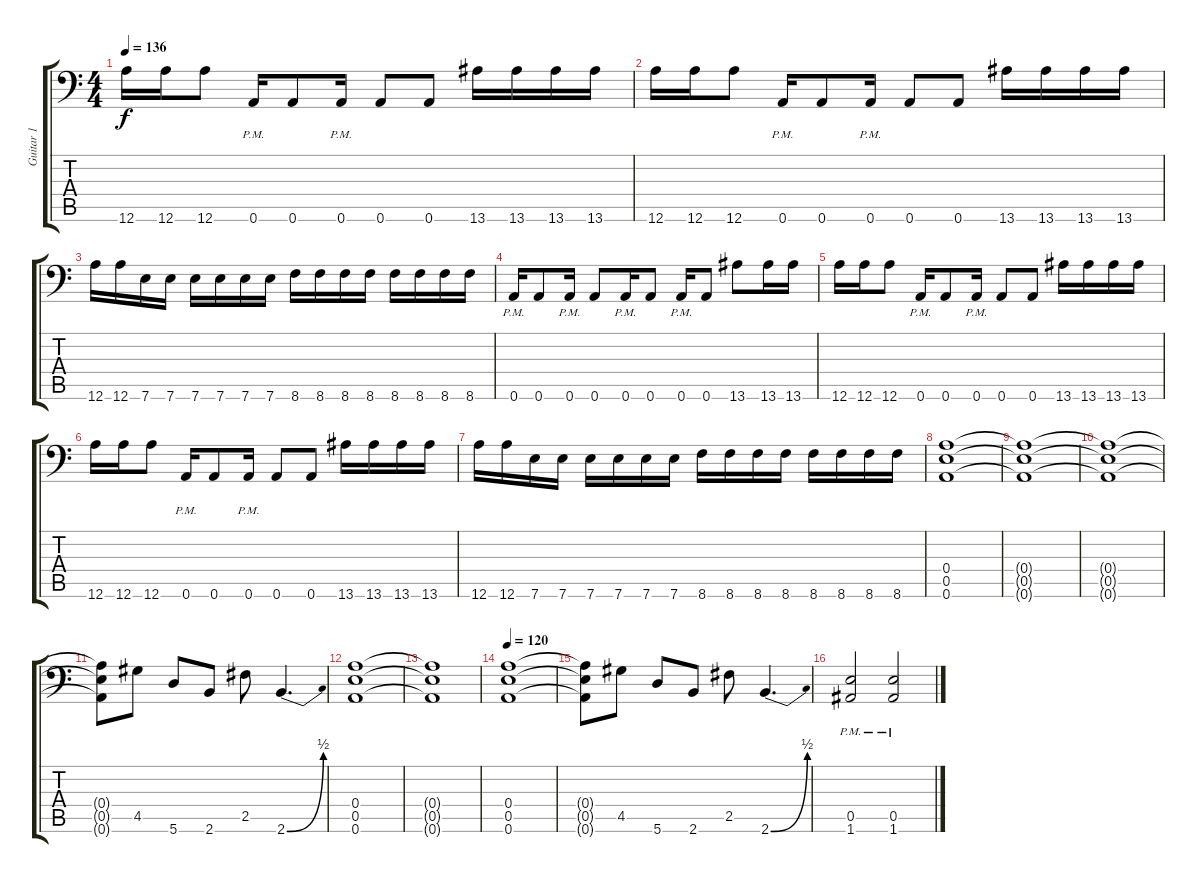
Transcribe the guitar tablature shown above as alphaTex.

\track ("Guitar 1" "Guitar 1") {instrument distortionguitar}
\staff {score tabs}
\tuning (B3 Gb3 D3 A2 E2 A1) {hide}
\ts (4 4)
\tempo 136
\clef f4
\ks c
12.6.16{dy f} 12.6.16 12.6.8 0.6{pm}.16 0.6.8 0.6{pm}.16 0.6.8 0.6.8 13.6.16 13.6.16 13.6.16 13.6.16 |
12.6.16 12.6.16 12.6.8 0.6{pm}.16 0.6.8 0.6{pm}.16 0.6.8 0.6.8 13.6.16 13.6.16 13.6.16 13.6.16 |
12.6.16 12.6.16 7.6.16 7.6.16 7.6.16 7.6.16 7.6.16 7.6.16 8.6.16 8.6.16 8.6.16 8.6.16 8.6.16 8.6.16 8.6.16 8.6.16 |
0.6{pm}.16 0.6.8 0.6{pm}.16 0.6.8 0.6{pm}.16 0.6.8 0.6{pm}.16 0.6.8 13.6.8 13.6.16 13.6.16 |
12.6.16 12.6.16 12.6.8 0.6{pm}.16 0.6.8 0.6{pm}.16 0.6.8 0.6.8 13.6.16 13.6.16 13.6.16 13.6.16 |
12.6.16 12.6.16 12.6.8 0.6{pm}.16 0.6.8 0.6{pm}.16 0.6.8 0.6.8 13.6.16 13.6.16 13.6.16 13.6.16 |
12.6.16 12.6.16 7.6.16 7.6.16 7.6.16 7.6.16 7.6.16 7.6.16 8.6.16 8.6.16 8.6.16 8.6.16 8.6.16 8.6.16 8.6.16 8.6.16 |
(0.4 0.5 0.6).1 |
(0.4{t} 0.5{t} 0.6{t}).1 |
(0.4{t} 0.5{t} 0.6{t}).1 |
(0.4{t} 0.5{t} 0.6{t}).8 4.5.8 5.6.8 2.6.8 2.5.8 2.6{be (bend 0 0 60 2)}.4{d} |
(0.4 0.5 0.6).1 |
(0.4{t} 0.5{t} 0.6{t}).1 |
\tempo 120
(0.4 0.5 0.6).1 |
(0.4{t} 0.5{t} 0.6{t}).8 4.5.8 5.6.8 2.6.8 2.5.8 2.6{be (bend 0 0 60 2)}.4{d} |
(0.5{pm} 1.6{pm}).2 (0.5{pm} 1.6{pm}).2
